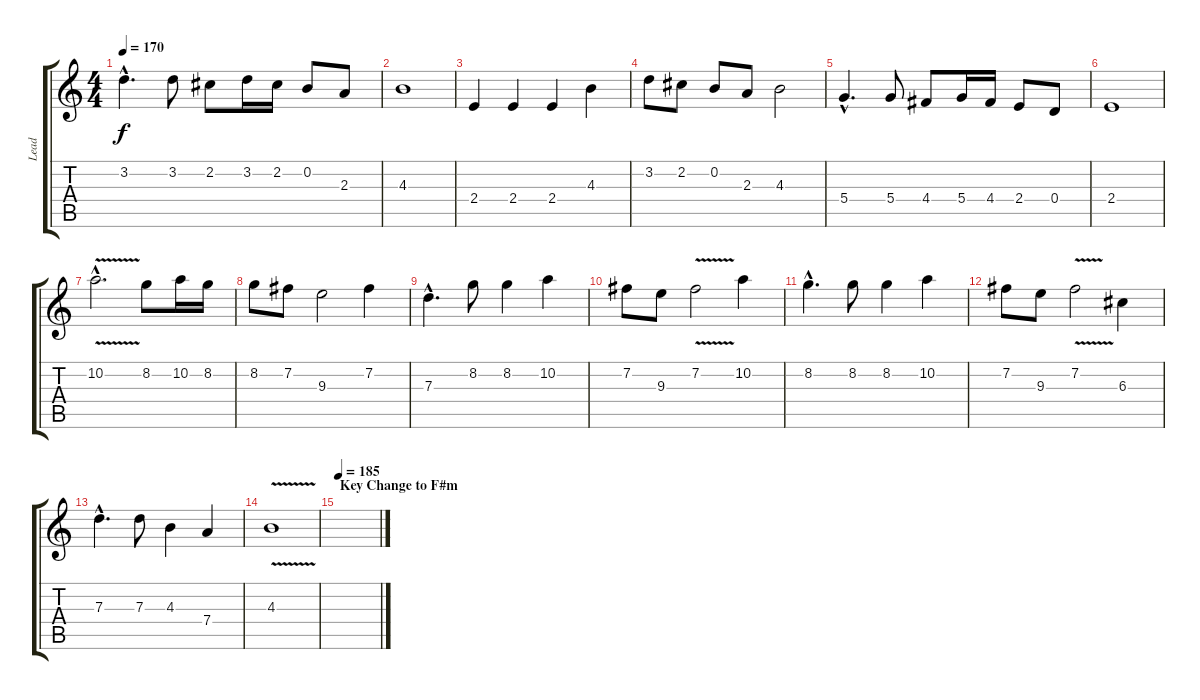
\track ("Lead" "Lead") {instrument distortionguitar}
\staff {score tabs}
\tuning (E4 B3 G3 D3 A2 E2) {hide}
\ts (4 4)
\tempo 170
\clef g2
\ks c
3.2{hac}.4{d dy f} 3.2.8 2.2.8 3.2.16 2.2.16 0.2.8 2.3.8 |
4.3.1 |
2.4.4 2.4.4 2.4.4 4.3.4 |
3.2.8 2.2.8 0.2.8 2.3.8 4.3.2 |
5.4{hac}.4{d} 5.4.8 4.4.8 5.4.16 4.4.16 2.4.8 0.4.8 |
2.4.1 |
10.2{v hac}.2{d} 8.2.8 10.2.16 8.2.16 |
8.2.8 7.2.8 9.3.2 7.2.4 |
7.3{hac}.4{d} 8.2.8 8.2.4 10.2.4 |
7.2.8 9.3.8 7.2{v}.2 10.2.4 |
8.2{hac}.4{d} 8.2.8 8.2.4 10.2.4 |
7.2.8 9.3.8 7.2{v}.2 6.3.4 |
7.3{hac}.4{d} 7.3.8 4.3.4 7.4.4 |
4.3{v}.1 |
\section ("" "Key Change to F#m")
\tempo 185
